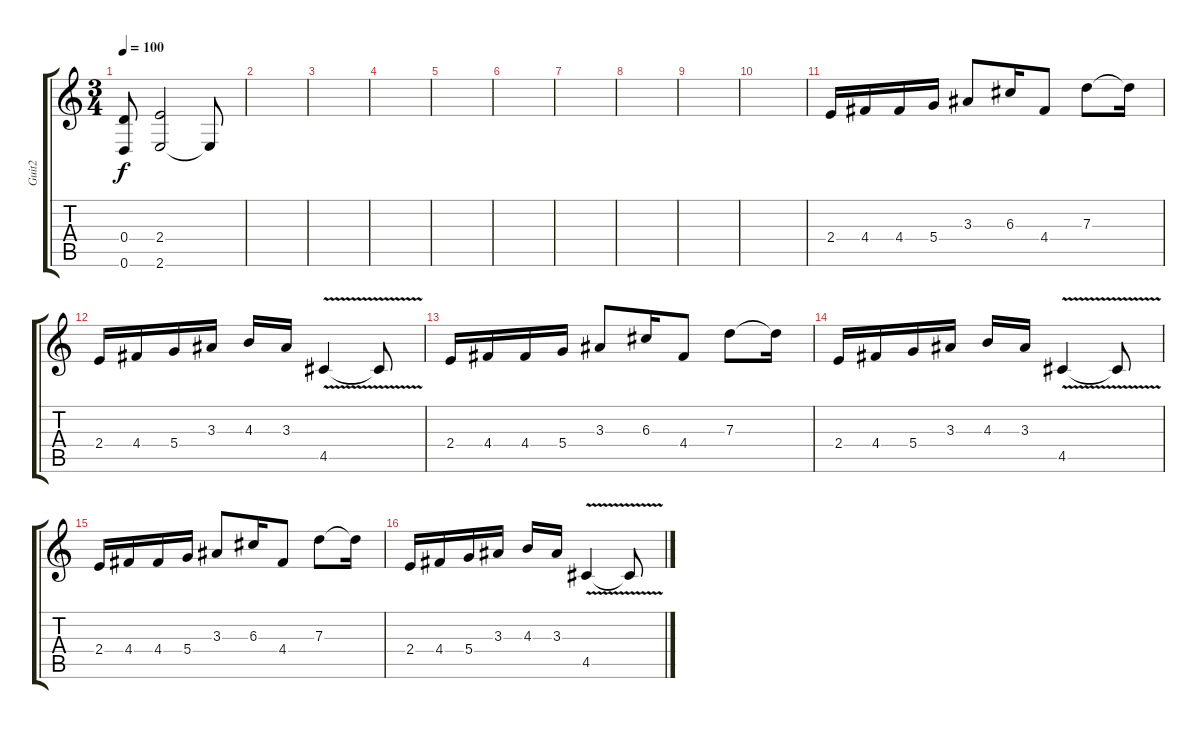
\track ("Guit2" "Guit2") {instrument overdrivenguitar}
\staff {score tabs}
\tuning (E4 B3 G3 D3 A2 D2) {hide}
\ts (3 4)
\tempo 100
\clef g2
\ks c
(0.4 0.6).8{dy f} (2.4 2.6).2 2.6{t}.8 |
|
|
|
|
|
|
|
|
|
2.4.16 4.4.16 4.4.16 5.4.16 3.3.8 6.3.16 4.4.8 7.3.8 7.3{t}.16 |
2.4.16 4.4.16 5.4.16 3.3.16 4.3.16 3.3.16 4.5{v}.4 4.5{t}.8 |
2.4.16 4.4.16 4.4.16 5.4.16 3.3.8 6.3.16 4.4.8 7.3.8 7.3{t}.16 |
2.4.16 4.4.16 5.4.16 3.3.16 4.3.16 3.3.16 4.5{v}.4 4.5{t}.8 |
2.4.16 4.4.16 4.4.16 5.4.16 3.3.8 6.3.16 4.4.8 7.3.8 7.3{t}.16 |
2.4.16 4.4.16 5.4.16 3.3.16 4.3.16 3.3.16 4.5{v}.4 4.5{t}.8
